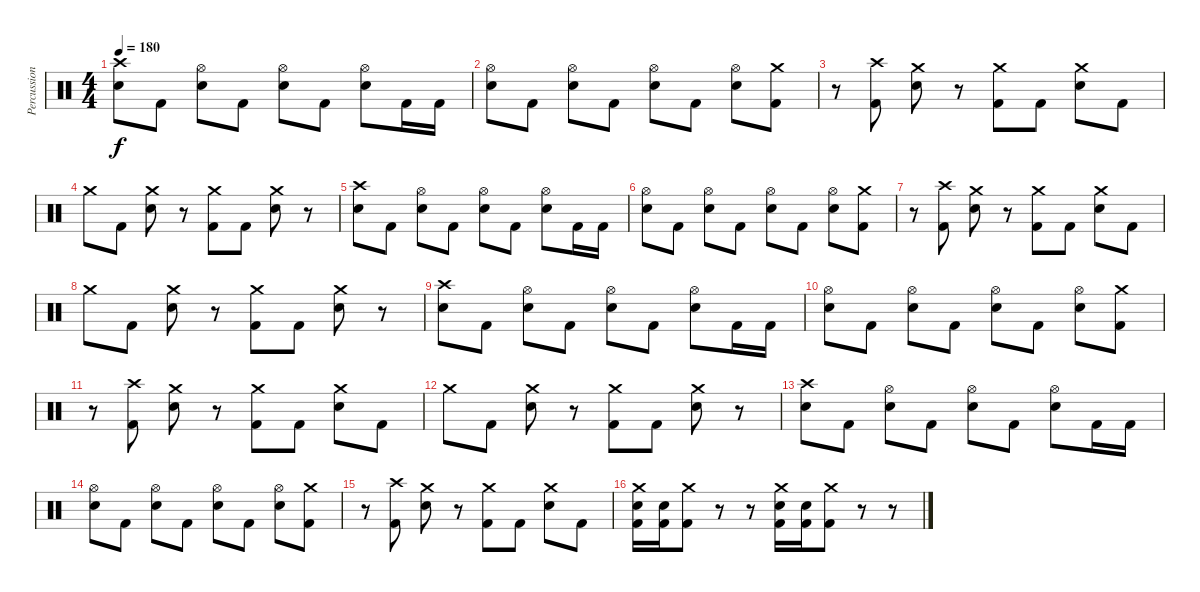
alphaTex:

\track ("Percussion" "Percussion") {instrument percussion}
\staff {score}
\articulation defaults
\ts (4 4)
\tempo 180
\clef neutral
\ks c
("Crash high (hit)" "Electric Snare (hit)").8{dy f} "Kick (hit) 2".8 ("Hi-Hat (open)" "Electric Snare (hit)").8 "Kick (hit) 2".8 ("Hi-Hat (open)" "Electric Snare (hit)").8 "Kick (hit) 2".8 ("Hi-Hat (open)" "Electric Snare (hit)").8 "Kick (hit) 2".16 "Kick (hit) 2".16 |
("Hi-Hat (open)" "Electric Snare (hit)").8 "Kick (hit) 2".8 ("Hi-Hat (open)" "Electric Snare (hit)").8 "Kick (hit) 2".8 ("Hi-Hat (open)" "Electric Snare (hit)").8 "Kick (hit) 2".8 ("Hi-Hat (open)" "Electric Snare (hit)").8 ("Crash medium (hit)" "Kick (hit) 2").8 |
r.8 ("Crash high (hit)" "Kick (hit) 2").8 ("Crash medium (hit)" "Electric Snare (hit)").8 r.8 ("Crash medium (hit)" "Kick (hit) 2").8 "Kick (hit) 2".8 ("Crash medium (hit)" "Electric Snare (hit)").8 "Kick (hit) 2".8 |
"Crash medium (hit)".8 "Kick (hit) 2".8 ("Crash medium (hit)" "Electric Snare (hit)").8 r.8 ("Crash medium (hit)" "Kick (hit) 2").8 "Kick (hit) 2".8 ("Crash medium (hit)" "Electric Snare (hit)").8 r.8 |
("Crash high (hit)" "Electric Snare (hit)").8 "Kick (hit) 2".8 ("Hi-Hat (open)" "Electric Snare (hit)").8 "Kick (hit) 2".8 ("Hi-Hat (open)" "Electric Snare (hit)").8 "Kick (hit) 2".8 ("Hi-Hat (open)" "Electric Snare (hit)").8 "Kick (hit) 2".16 "Kick (hit) 2".16 |
("Hi-Hat (open)" "Electric Snare (hit)").8 "Kick (hit) 2".8 ("Hi-Hat (open)" "Electric Snare (hit)").8 "Kick (hit) 2".8 ("Hi-Hat (open)" "Electric Snare (hit)").8 "Kick (hit) 2".8 ("Hi-Hat (open)" "Electric Snare (hit)").8 ("Crash medium (hit)" "Kick (hit) 2").8 |
r.8 ("Crash high (hit)" "Kick (hit) 2").8 ("Crash medium (hit)" "Electric Snare (hit)").8 r.8 ("Crash medium (hit)" "Kick (hit) 2").8 "Kick (hit) 2".8 ("Crash medium (hit)" "Electric Snare (hit)").8 "Kick (hit) 2".8 |
"Crash medium (hit)".8 "Kick (hit) 2".8 ("Crash medium (hit)" "Electric Snare (hit)").8 r.8 ("Crash medium (hit)" "Kick (hit) 2").8 "Kick (hit) 2".8 ("Crash medium (hit)" "Electric Snare (hit)").8 r.8 |
("Crash high (hit)" "Electric Snare (hit)").8 "Kick (hit) 2".8 ("Hi-Hat (open)" "Electric Snare (hit)").8 "Kick (hit) 2".8 ("Hi-Hat (open)" "Electric Snare (hit)").8 "Kick (hit) 2".8 ("Hi-Hat (open)" "Electric Snare (hit)").8 "Kick (hit) 2".16 "Kick (hit) 2".16 |
("Hi-Hat (open)" "Electric Snare (hit)").8 "Kick (hit) 2".8 ("Hi-Hat (open)" "Electric Snare (hit)").8 "Kick (hit) 2".8 ("Hi-Hat (open)" "Electric Snare (hit)").8 "Kick (hit) 2".8 ("Hi-Hat (open)" "Electric Snare (hit)").8 ("Crash medium (hit)" "Kick (hit) 2").8 |
r.8 ("Crash high (hit)" "Kick (hit) 2").8 ("Crash medium (hit)" "Electric Snare (hit)").8 r.8 ("Crash medium (hit)" "Kick (hit) 2").8 "Kick (hit) 2".8 ("Crash medium (hit)" "Electric Snare (hit)").8 "Kick (hit) 2".8 |
"Crash medium (hit)".8 "Kick (hit) 2".8 ("Crash medium (hit)" "Electric Snare (hit)").8 r.8 ("Crash medium (hit)" "Kick (hit) 2").8 "Kick (hit) 2".8 ("Crash medium (hit)" "Electric Snare (hit)").8 r.8 |
("Crash high (hit)" "Electric Snare (hit)").8 "Kick (hit) 2".8 ("Hi-Hat (open)" "Electric Snare (hit)").8 "Kick (hit) 2".8 ("Hi-Hat (open)" "Electric Snare (hit)").8 "Kick (hit) 2".8 ("Hi-Hat (open)" "Electric Snare (hit)").8 "Kick (hit) 2".16 "Kick (hit) 2".16 |
("Hi-Hat (open)" "Electric Snare (hit)").8 "Kick (hit) 2".8 ("Hi-Hat (open)" "Electric Snare (hit)").8 "Kick (hit) 2".8 ("Hi-Hat (open)" "Electric Snare (hit)").8 "Kick (hit) 2".8 ("Hi-Hat (open)" "Electric Snare (hit)").8 ("Crash medium (hit)" "Kick (hit) 2").8 |
r.8 ("Crash high (hit)" "Kick (hit) 2").8 ("Crash medium (hit)" "Electric Snare (hit)").8 r.8 ("Crash medium (hit)" "Kick (hit) 2").8 "Kick (hit) 2".8 ("Crash medium (hit)" "Electric Snare (hit)").8 "Kick (hit) 2".8 |
("Crash medium (hit)" "Electric Snare (hit)" "Kick (hit) 2").16 ("Electric Snare (hit)" "Kick (hit) 2").16 ("Crash medium (hit)" "Kick (hit) 2").8 r.8 r.8 ("Crash medium (hit)" "Electric Snare (hit)" "Kick (hit) 2").16 ("Electric Snare (hit)" "Kick (hit) 2").16 ("Crash medium (hit)" "Kick (hit) 2").8 r.8 r.8
